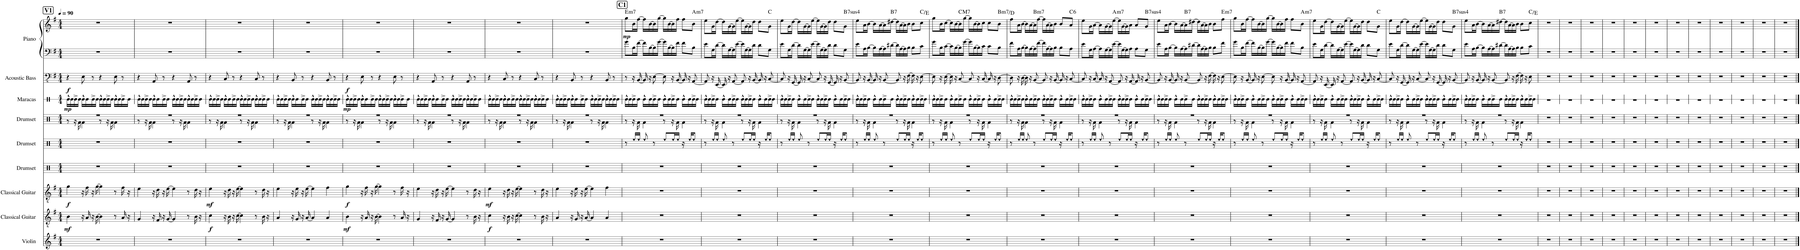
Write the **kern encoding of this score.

**kern	**kern	**dynam	**kern	**dynam	**kern	**kern	**kern	**kern	**dynam	**kern	**dynam	**kern	**kern	**dynam	**harte
*part9	*part8	*part8	*part7	*part7	*part6	*part5	*part4	*part3	*part3	*part2	*part2	*part1	*part1	*part1	*part1
*staff10	*staff9	*staff9	*staff8	*staff8	*staff7	*staff6	*staff5	*staff4	*staff4	*staff3	*staff3	*staff2	*staff1	*staff1/2	*
*I"Violin	*I"Classical Guitar	*	*I"Classical Guitar	*	*I"Drumset	*I"Drumset	*I"Drumset	*I"Maracas	*	*I"Acoustic Bass	*	*I"Piano	*	*	*
*I'Vln.	*I'Guit.	*	*I'Guit.	*	*I'Drs.	*I'Drs.	*I'Drs.	*I'Mrcs.	*	*I'Bass	*	*I'Pno.	*	*	*
*	*	*	*	*	*	*	*	*stria1	*	*	*	*	*	*	*
*clefG2	*clefGv2	*	*clefGv2	*	*clefX	*clefX	*clefX	*clefX	*	*clefFv4	*	*clefF4	*clefG2	*	*
*k[f#]	*k[f#]	*	*k[f#]	*	*k[]	*k[]	*k[]	*k[]	*	*k[f#]	*	*k[f#]	*k[f#]	*	*
*M4/4	*M4/4	*	*M4/4	*	*M4/4	*M4/4	*M4/4	*M4/4	*	*M4/4	*	*M4/4	*M4/4	*	*
*MM90	*MM90	*	*MM90	*	*MM90	*MM90	*MM90	*MM90	*	*MM90	*	*MM90	*MM90	*	*
!!LO:REH:place=s1:a:B:cj:fs=14:t=V1
=1	=1	=1	=1	=1	=1	=1	=1	=1	=1	=1	=1	=1	=1	=1	=1
*	*	*	*	*	*	*	*^	*	*	*	*	*	*	*	*
!	!	!LO:DY:b	!	!LO:DY:b	!	!	!	!	!	!LO:DY:b	!	!LO:DY:b	!	!	!	!
1r	4B\	mf	4g\	f	1r	1r	1r	8r	16Re^^\LL	mp	4r	f	1r	1r	.	.
.	.	.	.	.	.	.	.	.	16Re\	.	.	.	.	.	.	.
.	.	.	.	.	.	.	.	16r	16Re^\	.	.	.	.	.	.	.
.	.	.	.	.	.	.	.	16Rf\	16Re\JJ	.	.	.	.	.	.	.
.	16r	.	16r	.	.	.	.	4Rf\	16Re^^\LL	.	8EE\	.	.	.	.	.
.	16A/	.	16f#\	.	.	.	.	.	16Re\	.	.	.	.	.	.	.
.	16r	.	16r	.	.	.	.	.	16Re^\	.	8r	.	.	.	.	.
.	[16B\	.	[16g\	.	.	.	.	.	16Re\JJ	.	.	.	.	.	.	.
.	4B\]	.	4g\]	.	.	.	.	8r	16Re^^\LL	.	4r	.	.	.	.	.
.	.	.	.	.	.	.	.	.	16Re\	.	.	.	.	.	.	.
.	.	.	.	.	.	.	.	16r	16Re^\	.	.	.	.	.	.	.
.	.	.	.	.	.	.	.	16Rf\	16Re\JJ	.	.	.	.	.	.	.
.	8r	.	8r	.	.	.	.	4Rf\	16Re^^\LL	.	8EE\	.	.	.	.	.
.	.	.	.	.	.	.	.	.	16Re\	.	.	.	.	.	.	.
.	16A/	.	16f#\	.	.	.	.	.	16Re^\	.	8r	.	.	.	.	.
.	16r	.	16r	.	.	.	.	.	16Re\JJ	.	.	.	.	.	.	.
=2	=2	=2	=2	=2	=2	=2	=2	=2	=2	=2	=2	=2	=2	=2	=2	=2
1r	4G/	.	4e\	.	1r	1r	1r	8r	16Re^^\LL	.	4r	.	1r	1r	.	.
.	.	.	.	.	.	.	.	.	16Re\	.	.	.	.	.	.	.
.	.	.	.	.	.	.	.	16r	16Re^\	.	.	.	.	.	.	.
.	.	.	.	.	.	.	.	16Rf\	16Re\JJ	.	.	.	.	.	.	.
.	16r	.	16r	.	.	.	.	4Rf\	16Re^^\LL	.	8AAA/	.	.	.	.	.
.	16F#/	.	16d\	.	.	.	.	.	16Re\	.	.	.	.	.	.	.
.	16r	.	16r	.	.	.	.	.	16Re^\	.	8r	.	.	.	.	.
.	[16G/	.	[16e\	.	.	.	.	.	16Re\JJ	.	.	.	.	.	.	.
.	4G/]	.	4e\]	.	.	.	.	8r	16Re^^\LL	.	4r	.	.	.	.	.
.	.	.	.	.	.	.	.	.	16Re\	.	.	.	.	.	.	.
.	.	.	.	.	.	.	.	16r	16Re^\	.	.	.	.	.	.	.
.	.	.	.	.	.	.	.	16Rf\	16Re\JJ	.	.	.	.	.	.	.
.	8r	.	8r	.	.	.	.	4Rf\	16Re^^\LL	.	8AAA/	.	.	.	.	.
.	.	.	.	.	.	.	.	.	16Re\	.	.	.	.	.	.	.
.	16B\	.	16d\	.	.	.	.	.	16Re^\	.	8r	.	.	.	.	.
.	16r	.	16r	.	.	.	.	.	16Re\JJ	.	.	.	.	.	.	.
=3	=3	=3	=3	=3	=3	=3	=3	=3	=3	=3	=3	=3	=3	=3	=3	=3
!	!	!LO:DY:b	!	!LO:DY:b	!	!	!	!	!	!	!	!	!	!	!	!
1r	4c\	f	4e\	mf	1r	1r	1r	8r	16Re^^\LL	.	4r	.	1r	1r	.	.
.	.	.	.	.	.	.	.	.	16Re\	.	.	.	.	.	.	.
.	.	.	.	.	.	.	.	16r	16Re^\	.	.	.	.	.	.	.
.	.	.	.	.	.	.	.	16Rf\	16Re\JJ	.	.	.	.	.	.	.
.	16r	.	16r	.	.	.	.	4Rf\	16Re^^\LL	.	8CC/	.	.	.	.	.
.	16B\	.	16d\	.	.	.	.	.	16Re\	.	.	.	.	.	.	.
.	16r	.	16r	.	.	.	.	.	16Re^\	.	8r	.	.	.	.	.
.	[16c\	.	[16e\	.	.	.	.	.	16Re\JJ	.	.	.	.	.	.	.
.	4c\]	.	4e\]	.	.	.	.	8r	16Re^^\LL	.	4r	.	.	.	.	.
.	.	.	.	.	.	.	.	.	16Re\	.	.	.	.	.	.	.
.	.	.	.	.	.	.	.	16r	16Re^\	.	.	.	.	.	.	.
.	.	.	.	.	.	.	.	16Rf\	16Re\JJ	.	.	.	.	.	.	.
.	8r	.	8r	.	.	.	.	4Rf\	16Re^^\LL	.	8CC/	.	.	.	.	.
.	.	.	.	.	.	.	.	.	16Re\	.	.	.	.	.	.	.
.	16B\	.	16d\	.	.	.	.	.	16Re^\	.	8r	.	.	.	.	.
.	16r	.	16r	.	.	.	.	.	16Re\JJ	.	.	.	.	.	.	.
=4	=4	=4	=4	=4	=4	=4	=4	=4	=4	=4	=4	=4	=4	=4	=4	=4
1r	4A/	.	4e\	.	1r	1r	1r	8r	16Re^^\LL	.	4r	.	1r	1r	.	.
.	.	.	.	.	.	.	.	.	16Re\	.	.	.	.	.	.	.
.	.	.	.	.	.	.	.	16r	16Re^\	.	.	.	.	.	.	.
.	.	.	.	.	.	.	.	16Rf\	16Re\JJ	.	.	.	.	.	.	.
.	16r	.	16r	.	.	.	.	4Rf\	16Re^^\LL	.	8BBB/	.	.	.	.	.
.	16G/	.	16e\	.	.	.	.	.	16Re\	.	.	.	.	.	.	.
.	16r	.	16r	.	.	.	.	.	16Re^\	.	8r	.	.	.	.	.
.	[16A/	.	[16e\	.	.	.	.	.	16Re\JJ	.	.	.	.	.	.	.
.	4A/]	.	4e\]	.	.	.	.	8r	16Re^^\LL	.	4r	.	.	.	.	.
.	.	.	.	.	.	.	.	.	16Re\	.	.	.	.	.	.	.
.	.	.	.	.	.	.	.	16r	16Re^\	.	.	.	.	.	.	.
.	.	.	.	.	.	.	.	16Rf\	16Re\JJ	.	.	.	.	.	.	.
.	4A/	.	4f#\	.	.	.	.	4Rf\	16Re^^\LL	.	8BBB/	.	.	.	.	.
.	.	.	.	.	.	.	.	.	16Re\	.	.	.	.	.	.	.
.	.	.	.	.	.	.	.	.	16Re^\	.	8r	.	.	.	.	.
.	.	.	.	.	.	.	.	.	16Re\JJ	.	.	.	.	.	.	.
=5	=5	=5	=5	=5	=5	=5	=5	=5	=5	=5	=5	=5	=5	=5	=5	=5
!	!	!LO:DY:b	!	!LO:DY:b	!	!	!	!	!	!LO:DY:b	!	!LO:DY:b	!	!	!	!
1r	4B\	mf	4g\	f	1r	1r	1r	8r	16Re^^\LL	mp	4r	f	1r	1r	.	.
.	.	.	.	.	.	.	.	.	16Re\	.	.	.	.	.	.	.
.	.	.	.	.	.	.	.	16r	16Re^\	.	.	.	.	.	.	.
.	.	.	.	.	.	.	.	16Rf\	16Re\JJ	.	.	.	.	.	.	.
.	16r	.	16r	.	.	.	.	4Rf\	16Re^^\LL	.	8EE\	.	.	.	.	.
.	16A/	.	16f#\	.	.	.	.	.	16Re\	.	.	.	.	.	.	.
.	16r	.	16r	.	.	.	.	.	16Re^\	.	8r	.	.	.	.	.
.	[16B\	.	[16g\	.	.	.	.	.	16Re\JJ	.	.	.	.	.	.	.
.	4B\]	.	4g\]	.	.	.	.	8r	16Re^^\LL	.	4r	.	.	.	.	.
.	.	.	.	.	.	.	.	.	16Re\	.	.	.	.	.	.	.
.	.	.	.	.	.	.	.	16r	16Re^\	.	.	.	.	.	.	.
.	.	.	.	.	.	.	.	16Rf\	16Re\JJ	.	.	.	.	.	.	.
.	8r	.	8r	.	.	.	.	4Rf\	16Re^^\LL	.	8EE\	.	.	.	.	.
.	.	.	.	.	.	.	.	.	16Re\	.	.	.	.	.	.	.
.	16A/	.	16f#\	.	.	.	.	.	16Re^\	.	8r	.	.	.	.	.
.	16r	.	16r	.	.	.	.	.	16Re\JJ	.	.	.	.	.	.	.
=6	=6	=6	=6	=6	=6	=6	=6	=6	=6	=6	=6	=6	=6	=6	=6	=6
1r	4G/	.	4e\	.	1r	1r	1r	8r	16Re^^\LL	.	4r	.	1r	1r	.	.
.	.	.	.	.	.	.	.	.	16Re\	.	.	.	.	.	.	.
.	.	.	.	.	.	.	.	16r	16Re^\	.	.	.	.	.	.	.
.	.	.	.	.	.	.	.	16Rf\	16Re\JJ	.	.	.	.	.	.	.
.	16r	.	16r	.	.	.	.	4Rf\	16Re^^\LL	.	8AAA/	.	.	.	.	.
.	16F#/	.	16d\	.	.	.	.	.	16Re\	.	.	.	.	.	.	.
.	16r	.	16r	.	.	.	.	.	16Re^\	.	8r	.	.	.	.	.
.	[16G/	.	[16e\	.	.	.	.	.	16Re\JJ	.	.	.	.	.	.	.
.	4G/]	.	4e\]	.	.	.	.	8r	16Re^^\LL	.	4r	.	.	.	.	.
.	.	.	.	.	.	.	.	.	16Re\	.	.	.	.	.	.	.
.	.	.	.	.	.	.	.	16r	16Re^\	.	.	.	.	.	.	.
.	.	.	.	.	.	.	.	16Rf\	16Re\JJ	.	.	.	.	.	.	.
.	8r	.	8r	.	.	.	.	4Rf\	16Re^^\LL	.	8AAA/	.	.	.	.	.
.	.	.	.	.	.	.	.	.	16Re\	.	.	.	.	.	.	.
.	16B\	.	16d\	.	.	.	.	.	16Re^\	.	8r	.	.	.	.	.
.	16r	.	16r	.	.	.	.	.	16Re\JJ	.	.	.	.	.	.	.
=7	=7	=7	=7	=7	=7	=7	=7	=7	=7	=7	=7	=7	=7	=7	=7	=7
!	!	!LO:DY:b	!	!LO:DY:b	!	!	!	!	!	!	!	!	!	!	!	!
1r	4c\	f	4e\	mf	1r	1r	1r	8r	16Re^^\LL	.	4r	.	1r	1r	.	.
.	.	.	.	.	.	.	.	.	16Re\	.	.	.	.	.	.	.
.	.	.	.	.	.	.	.	16r	16Re^\	.	.	.	.	.	.	.
.	.	.	.	.	.	.	.	16Rf\	16Re\JJ	.	.	.	.	.	.	.
.	16r	.	16r	.	.	.	.	4Rf\	16Re^^\LL	.	8CC/	.	.	.	.	.
.	16B\	.	16d\	.	.	.	.	.	16Re\	.	.	.	.	.	.	.
.	16r	.	16r	.	.	.	.	.	16Re^\	.	8r	.	.	.	.	.
.	[16c\	.	[16e\	.	.	.	.	.	16Re\JJ	.	.	.	.	.	.	.
.	4c\]	.	4e\]	.	.	.	.	8r	16Re^^\LL	.	4r	.	.	.	.	.
.	.	.	.	.	.	.	.	.	16Re\	.	.	.	.	.	.	.
.	.	.	.	.	.	.	.	16r	16Re^\	.	.	.	.	.	.	.
.	.	.	.	.	.	.	.	16Rf\	16Re\JJ	.	.	.	.	.	.	.
.	8r	.	8r	.	.	.	.	4Rf\	16Re^^\LL	.	8CC/	.	.	.	.	.
.	.	.	.	.	.	.	.	.	16Re\	.	.	.	.	.	.	.
.	16B\	.	16d\	.	.	.	.	.	16Re^\	.	8r	.	.	.	.	.
.	16r	.	16r	.	.	.	.	.	16Re\JJ	.	.	.	.	.	.	.
=8	=8	=8	=8	=8	=8	=8	=8	=8	=8	=8	=8	=8	=8	=8	=8	=8
1r	4A/	.	4e\	.	1r	1r	1r	8r	16Re^^\LL	.	4r	.	1r	1r	.	.
.	.	.	.	.	.	.	.	.	16Re\	.	.	.	.	.	.	.
.	.	.	.	.	.	.	.	16r	16Re^\	.	.	.	.	.	.	.
.	.	.	.	.	.	.	.	16Rf\	16Re\JJ	.	.	.	.	.	.	.
.	16r	.	16r	.	.	.	.	4Rf\	16Re^^\LL	.	8BBB/	.	.	.	.	.
.	16G/	.	16e\	.	.	.	.	.	16Re\	.	.	.	.	.	.	.
.	16r	.	16r	.	.	.	.	.	16Re^\	.	8r	.	.	.	.	.
.	[16A/	.	[16e\	.	.	.	.	.	16Re\JJ	.	.	.	.	.	.	.
.	4A/]	.	4e\]	.	.	.	.	8r	16Re^^\LL	.	4r	.	.	.	.	.
.	.	.	.	.	.	.	.	.	16Re\	.	.	.	.	.	.	.
.	.	.	.	.	.	.	.	16r	16Re^\	.	.	.	.	.	.	.
.	.	.	.	.	.	.	.	16Rf\	16Re\JJ	.	.	.	.	.	.	.
.	4A/	.	4f#\	.	.	.	.	4Rf\	16Re^^\LL	.	8BBB/	.	.	.	.	.
.	.	.	.	.	.	.	.	.	16Re\	.	.	.	.	.	.	.
.	.	.	.	.	.	.	.	.	16Re^\	.	8r	.	.	.	.	.
.	.	.	.	.	.	.	.	.	16Re\JJ	.	.	.	.	.	.	.
!!LO:REH:place=s1:a:B:cj:fs=14:t=C1
=9	=9	=9	=9	=9	=9	=9	=9	=9	=9	=9	=9	=9	=9	=9	=9	=9
!	!	!	!	!	!	!	!	!	!	!	!	!	!	!	!LO:DY:b	!LO:H:kt=m7
1r	1r	.	1r	.	1r	8r	1r	8r	16Re^^\LL	.	8r	.	8g\L	8gg\L	mp	E:min7
.	.	.	.	.	.	.	.	.	16Re\	.	.	.	.	.	.	.
.	.	.	.	.	.	16Ree/LL	.	16r	16Re^\	.	16r	.	16B\L	16b\L	.	.
.	.	.	.	.	.	16Ree/JJ	.	16Rf\	16Re\JJ	.	[16BBB/	.	[16f#\JJ	[16ff#\JJ	.	.
.	.	.	.	.	.	8Ree/	.	4Rf\	16Re^^\LL	.	16BBB/]	.	16f#\LL]	16ff#\LL]	.	.
.	.	.	.	.	.	.	.	.	16Re\	.	16r	.	[16B\	[16b\	.	.
.	.	.	.	.	.	8r	.	.	16Re^\	.	[8EE\	.	16B\]	16b\]	.	.
.	.	.	.	.	.	.	.	.	16Re\JJ	.	.	.	[16g\JJ	[16gg\JJ	.	.
.	.	.	.	.	.	8Ree/L	.	8r	16Re^^\LL	.	8EE\]	.	16g\LL]	16gg\LL]	.	.
.	.	.	.	.	.	.	.	.	16Re\	.	.	.	[16B\	[16b\	.	.
.	.	.	.	.	.	16Ree/L	.	16r	16Re^\	.	16r	.	16B\]	16b\]	.	.
.	.	.	.	.	.	16Ree/JJ	.	16Rf\	16Re\JJ	.	[16BBB/	.	16f#\JJ	16ff#\JJ	.	.
.	.	.	.	.	.	16r	.	4Rf\	16Re^^\LL	.	16BBB/]	.	8f#\L	8ff#\L	.	.
.	.	.	.	.	.	16Ree/KL	.	.	16Re\	.	16r	.	.	.	.	.
!	!	!	!	!	!	!	!	!	!	!	!	!	!	!	!	!LO:H:kt=m7
.	.	.	.	.	.	8Ree/J	.	.	16Re^\	.	[8AAA/	.	8B\J	8b\J	.	A:min7
.	.	.	.	.	.	.	.	.	16Re\JJ	.	.	.	.	.	.	.
=10	=10	=10	=10	=10	=10	=10	=10	=10	=10	=10	=10	=10	=10	=10	=10	=10
1r	1r	.	1r	.	1r	8r	1r	8r	16Re^^\LL	.	8AAA/]	.	8e\L	8ee\L	.	.
.	.	.	.	.	.	.	.	.	16Re\	.	.	.	.	.	.	.
.	.	.	.	.	.	16Ree/LL	.	16r	16Re^\	.	16r	.	16G\L	16g\L	.	.
.	.	.	.	.	.	16Ree/JJ	.	16Rf\	16Re\JJ	.	[16EEE/	.	[16d\JJ	[16dd\JJ	.	.
.	.	.	.	.	.	8Ree/	.	4Rf\	16Re^^\LL	.	16EEE/]	.	16d\LL]	16dd\LL]	.	.
.	.	.	.	.	.	.	.	.	16Re\	.	16r	.	[16G\	[16g\	.	.
.	.	.	.	.	.	8r	.	.	16Re^\	.	[8AAA/	.	16G\]	16g\]	.	.
.	.	.	.	.	.	.	.	.	16Re\JJ	.	.	.	[16e\JJ	[16ee\JJ	.	.
.	.	.	.	.	.	8Ree/L	.	8r	16Re^^\LL	.	8AAA/]	.	16e\LL]	16ee\LL]	.	.
.	.	.	.	.	.	.	.	.	16Re\	.	.	.	[16G\	[16g\	.	.
.	.	.	.	.	.	16Ree/L	.	16r	16Re^\	.	16r	.	16G\]	16g\]	.	.
.	.	.	.	.	.	16Ree/JJ	.	16Rf\	16Re\JJ	.	[16BBB/	.	16d\JJ	16dd\JJ	.	.
.	.	.	.	.	.	16r	.	4Rf\	16Re^^\LL	.	16BBB/]	.	8d\L	8dd\L	.	.
.	.	.	.	.	.	16Ree/KL	.	.	16Re\	.	16r	.	.	.	.	.
.	.	.	.	.	.	8Ree/J	.	.	16Re^\	.	[8CC/	.	8G\J	8g\J	.	C:maj
.	.	.	.	.	.	.	.	.	16Re\JJ	.	.	.	.	.	.	.
=11	=11	=11	=11	=11	=11	=11	=11	=11	=11	=11	=11	=11	=11	=11	=11	=11
1r	1r	.	1r	.	1r	8r	1r	8r	16Re^^\LL	.	8CC/]	.	8e\L	8ee\L	.	.
.	.	.	.	.	.	.	.	.	16Re\	.	.	.	.	.	.	.
.	.	.	.	.	.	16Ree/LL	.	16r	16Re^\	.	16r	.	16G\L	16g\L	.	.
.	.	.	.	.	.	16Ree/JJ	.	16Rf\	16Re\JJ	.	[16GGG/	.	[16d\JJ	[16dd\JJ	.	.
.	.	.	.	.	.	8Ree/	.	4Rf\	16Re^^\LL	.	16GGG/]	.	16d\LL]	16dd\LL]	.	.
.	.	.	.	.	.	.	.	.	16Re\	.	16r	.	[16G\	[16g\	.	.
.	.	.	.	.	.	8r	.	.	16Re^\	.	[8CC/	.	16G\]	16g\]	.	.
.	.	.	.	.	.	.	.	.	16Re\JJ	.	.	.	[16e\JJ	[16ee\JJ	.	.
.	.	.	.	.	.	8Ree/L	.	8r	16Re^^\LL	.	8CC/]	.	16e\LL]	16ee\LL]	.	.
.	.	.	.	.	.	.	.	.	16Re\	.	.	.	[16G\	[16g\	.	.
.	.	.	.	.	.	16Ree/L	.	16r	16Re^\	.	16r	.	16G\]	16g\]	.	.
.	.	.	.	.	.	16Ree/JJ	.	16Rf\	16Re\JJ	.	[16GGG/	.	16d\JJ	16dd\JJ	.	.
.	.	.	.	.	.	16r	.	4Rf\	16Re^^\LL	.	16GGG/]	.	8d\L	8dd\L	.	.
.	.	.	.	.	.	16Ree/KL	.	.	16Re\	.	16r	.	.	.	.	.
!	!	!	!	!	!	!	!	!	!	!	!	!	!	!	!	!LO:H:kt=74
.	.	.	.	.	.	8Ree/J	.	.	16Re^\	.	[8BBB/	.	8G\J	8g\J	.	B:sus4(7)
.	.	.	.	.	.	.	.	.	16Re\JJ	.	.	.	.	.	.	.
=12	=12	=12	=12	=12	=12	=12	=12	=12	=12	=12	=12	=12	=12	=12	=12	=12
1r	1r	.	1r	.	1r	8r	1r	8r	16Re^^\LL	.	8BBB/]	.	8e\L	8ee\L	.	.
.	.	.	.	.	.	.	.	.	16Re\	.	.	.	.	.	.	.
.	.	.	.	.	.	16Ree/LL	.	16r	16Re^\	.	16r	.	16A\L	16a\L	.	.
.	.	.	.	.	.	16Ree/JJ	.	16Rf\	16Re\JJ	.	[16BBB/	.	[16B\JJ	[16b\JJ	.	.
.	.	.	.	.	.	8Ree/	.	4Rf\	16Re^^\LL	.	16BBB/]	.	16B\LL]	16b\LL]	.	.
.	.	.	.	.	.	.	.	.	16Re\	.	16r	.	[16A\	[16a\	.	.
.	.	.	.	.	.	8r	.	.	16Re^\	.	[8BBB/	.	16A\]	16a\]	.	.
!	!	!	!	!	!	!	!	!	!	!	!	!	!	!	!	!LO:H:kt=7
.	.	.	.	.	.	.	.	.	16Re\JJ	.	.	.	[16d#X\JJ	[16dd#X\JJ	.	B:7
.	.	.	.	.	.	8Ree/L	.	8r	16Re^^\LL	.	8BBB/]	.	16d#\LL]	16dd#\LL]	.	.
.	.	.	.	.	.	.	.	.	16Re\	.	.	.	[16A\	[16a\	.	.
.	.	.	.	.	.	16Ree/L	.	16r	16Re^\	.	16r	.	16A\]	16a\]	.	.
.	.	.	.	.	.	16Ree/JJ	.	16Rf\	16Re\JJ	.	[16FF#\	.	16B\JJ	16b\JJ	.	.
.	.	.	.	.	.	16r	.	4Rf\	16Re^^\LL	.	16FF#\]	.	8B\L	8b\L	.	.
.	.	.	.	.	.	16Ree/KL	.	.	16Re\	.	16r	.	.	.	.	.
.	.	.	.	.	.	8Ree/J	.	.	16Re^\	.	[8EE\	.	8c\J	8cc\J	.	C:maj/3
.	.	.	.	.	.	.	.	.	16Re\JJ	.	.	.	.	.	.	.
=13	=13	=13	=13	=13	=13	=13	=13	=13	=13	=13	=13	=13	=13	=13	=13	=13
1r	1r	.	1r	.	1r	8r	1r	8r	16Re^^\LL	.	8EE\]	.	8g\L	8gg\L	.	.
.	.	.	.	.	.	.	.	.	16Re\	.	.	.	.	.	.	.
.	.	.	.	.	.	16Ree/LL	.	16r	16Re^\	.	16r	.	16B\L	16b\L	.	.
.	.	.	.	.	.	16Ree/JJ	.	16Rf\	16Re\JJ	.	[16EE\	.	[16c\JJ	[16cc\JJ	.	.
.	.	.	.	.	.	8Ree/	.	4Rf\	16Re^^\LL	.	16EE\]	.	16c\LL]	16cc\LL]	.	.
.	.	.	.	.	.	.	.	.	16Re\	.	16r	.	[16B\	[16b\	.	.
!	!	!	!	!	!	!	!	!	!	!	!	!	!	!	!	!LO:H:kt=M7
.	.	.	.	.	.	8r	.	.	16Re^\	.	[8CC/	.	16B\]	16b\]	.	C:maj7
.	.	.	.	.	.	.	.	.	16Re\JJ	.	.	.	[16g\JJ	[16gg\JJ	.	.
.	.	.	.	.	.	8Ree/L	.	8r	16Re^^\LL	.	8CC/]	.	16g\LL]	16gg\LL]	.	.
.	.	.	.	.	.	.	.	.	16Re\	.	.	.	[16B\	[16b\	.	.
.	.	.	.	.	.	16Ree/L	.	16r	16Re^\	.	16r	.	16B\]	16b\]	.	.
.	.	.	.	.	.	16Ree/JJ	.	16Rf\	16Re\JJ	.	[16CC/	.	16c\JJ	16cc\JJ	.	.
.	.	.	.	.	.	16r	.	4Rf\	16Re^^\LL	.	16CC/]	.	8c\L	8cc\L	.	.
.	.	.	.	.	.	16Ree/KL	.	.	16Re\	.	16r	.	.	.	.	.
!	!	!	!	!	!	!	!	!	!	!	!	!	!	!	!	!LO:H:kt=m7
.	.	.	.	.	.	8Ree/J	.	.	16Re^\	.	[8DD\	.	8B\J	8b\J	.	B:min7/b3
.	.	.	.	.	.	.	.	.	16Re\JJ	.	.	.	.	.	.	.
=14	=14	=14	=14	=14	=14	=14	=14	=14	=14	=14	=14	=14	=14	=14	=14	=14
1r	1r	.	1r	.	1r	8r	1r	8r	16Re^^\LL	.	8DD\]	.	8f#\L	8ff#\L	.	.
.	.	.	.	.	.	.	.	.	16Re\	.	.	.	.	.	.	.
.	.	.	.	.	.	16Ree/LL	.	16r	16Re^\	.	16r	.	16A\L	16a\L	.	.
.	.	.	.	.	.	16Ree/JJ	.	16Rf\	16Re\JJ	.	[16DD\	.	[16B\JJ	[16b\JJ	.	.
.	.	.	.	.	.	8Ree/	.	4Rf\	16Re^^\LL	.	16DD\]	.	16B\LL]	16b\LL]	.	.
.	.	.	.	.	.	.	.	.	16Re\	.	16r	.	[16A\	[16a\	.	.
!	!	!	!	!	!	!	!	!	!	!	!	!	!	!	!	!LO:H:kt=m7
.	.	.	.	.	.	8r	.	.	16Re^\	.	[8BBB/	.	16A\]	16a\]	.	B:min7
.	.	.	.	.	.	.	.	.	16Re\JJ	.	.	.	[16f#\JJ	[16ff#\JJ	.	.
.	.	.	.	.	.	8Ree/L	.	8r	16Re^^\LL	.	8BBB/]	.	16f#\LL]	16ff#\LL]	.	.
.	.	.	.	.	.	.	.	.	16Re\	.	.	.	[16A\	[16a\	.	.
.	.	.	.	.	.	16Ree/L	.	16r	16Re^\	.	16r	.	16A\]	16a\]	.	.
.	.	.	.	.	.	16Ree/JJ	.	16Rf\	16Re\JJ	.	[16BBB/	.	16B\JJ	16b\JJ	.	.
.	.	.	.	.	.	16r	.	4Rf\	16Re^^\LL	.	16BBB/]	.	8B\L	8b/L	.	.
.	.	.	.	.	.	16Ree/KL	.	.	16Re\	.	16r	.	.	.	.	.
!	!	!	!	!	!	!	!	!	!	!	!	!	!	!	!	!LO:H:kt=6
.	.	.	.	.	.	8Ree/J	.	.	16Re^\	.	[8CC/	.	8A\J	8a/J	.	C:maj6
.	.	.	.	.	.	.	.	.	16Re\JJ	.	.	.	.	.	.	.
=15	=15	=15	=15	=15	=15	=15	=15	=15	=15	=15	=15	=15	=15	=15	=15	=15
1r	1r	.	1r	.	1r	8r	1r	8r	16Re^^\LL	.	8CC/]	.	8e\L	8ee\L	.	.
.	.	.	.	.	.	.	.	.	16Re\	.	.	.	.	.	.	.
.	.	.	.	.	.	16Ree/LL	.	16r	16Re^\	.	16r	.	16G\L	16g\L	.	.
.	.	.	.	.	.	16Ree/JJ	.	16Rf\	16Re\JJ	.	[16CC/	.	[16A\JJ	[16a\JJ	.	.
.	.	.	.	.	.	8Ree/	.	4Rf\	16Re^^\LL	.	16CC/]	.	16A\LL]	16a\LL]	.	.
.	.	.	.	.	.	.	.	.	16Re\	.	16r	.	[16G\	[16g\	.	.
.	.	.	.	.	.	8r	.	.	16Re^\	.	[8AAA/	.	16G\]	16g\]	.	.
!	!	!	!	!	!	!	!	!	!	!	!	!	!	!	!	!LO:H:kt=m7
.	.	.	.	.	.	.	.	.	16Re\JJ	.	.	.	[16e\JJ	[16ee\JJ	.	A:min7
.	.	.	.	.	.	8Ree/L	.	8r	16Re^^\LL	.	8AAA/]	.	16e\LL]	16ee\LL]	.	.
.	.	.	.	.	.	.	.	.	16Re\	.	.	.	[16G\	[16g\	.	.
.	.	.	.	.	.	16Ree/L	.	16r	16Re^\	.	16r	.	16G\]	16g\]	.	.
.	.	.	.	.	.	16Ree/JJ	.	16Rf\	16Re\JJ	.	[16AAA/	.	16A\JJ	16a\JJ	.	.
.	.	.	.	.	.	16r	.	4Rf\	16Re^^\LL	.	16AAA/]	.	8A\L	8a/L	.	.
.	.	.	.	.	.	16Ree/KL	.	.	16Re\	.	16r	.	.	.	.	.
!	!	!	!	!	!	!	!	!	!	!	!	!	!	!	!	!LO:H:kt=74
.	.	.	.	.	.	8Ree/J	.	.	16Re^\	.	[8BBB/	.	8G\J	8g/J	.	B:sus4(7)
.	.	.	.	.	.	.	.	.	16Re\JJ	.	.	.	.	.	.	.
=16	=16	=16	=16	=16	=16	=16	=16	=16	=16	=16	=16	=16	=16	=16	=16	=16
1r	1r	.	1r	.	1r	8r	1r	8r	16Re^^\LL	.	8BBB/]	.	8e\L	8ee\L	.	.
.	.	.	.	.	.	.	.	.	16Re\	.	.	.	.	.	.	.
.	.	.	.	.	.	16Ree/LL	.	16r	16Re^\	.	16r	.	16A\L	16a\L	.	.
.	.	.	.	.	.	16Ree/JJ	.	16Rf\	16Re\JJ	.	[16BBB/	.	[16B\JJ	[16b\JJ	.	.
.	.	.	.	.	.	8Ree/	.	4Rf\	16Re^^\LL	.	16BBB/]	.	16B\LL]	16b\LL]	.	.
.	.	.	.	.	.	.	.	.	16Re\	.	16r	.	[16A\	[16a\	.	.
!	!	!	!	!	!	!	!	!	!	!	!	!	!	!	!	!LO:H:kt=7
.	.	.	.	.	.	8r	.	.	16Re^\	.	[8BBB/	.	16A\]	16a\]	.	B:7
.	.	.	.	.	.	.	.	.	16Re\JJ	.	.	.	[16d#X\JJ	[16dd#X\JJ	.	.
.	.	.	.	.	.	8Ree/L	.	8r	16Re^^\LL	.	8BBB/]	.	16d#\LL]	16dd#\LL]	.	.
.	.	.	.	.	.	.	.	.	16Re\	.	.	.	[16A\	[16a\	.	.
.	.	.	.	.	.	16Ree/L	.	16r	16Re^\	.	16r	.	16A\]	16a\]	.	.
.	.	.	.	.	.	16Ree/JJ	.	16Rf\	16Re\JJ	.	[16FF#\	.	16B\JJ	16b\JJ	.	.
.	.	.	.	.	.	16r	.	4Rf\	16Re^^\LL	.	16FF#\]	.	8B\L	8b\L	.	.
.	.	.	.	.	.	16Ree/KL	.	.	16Re\	.	16r	.	.	.	.	.
!	!	!	!	!	!	!	!	!	!	!	!	!	!	!	!	!LO:H:kt=m7
.	.	.	.	.	.	8Ree/J	.	.	16Re^\	.	[8EE\	.	8f#\J	8ff#\J	.	E:min7
.	.	.	.	.	.	.	.	.	16Re\JJ	.	.	.	.	.	.	.
=17	=17	=17	=17	=17	=17	=17	=17	=17	=17	=17	=17	=17	=17	=17	=17	=17
1r	1r	.	1r	.	1r	8r	1r	8r	16Re^^\LL	.	8EE\]	.	8g\L	8gg\L	.	.
.	.	.	.	.	.	.	.	.	16Re\	.	.	.	.	.	.	.
.	.	.	.	.	.	16Ree/LL	.	16r	16Re^\	.	16r	.	16B\L	16b\L	.	.
.	.	.	.	.	.	16Ree/JJ	.	16Rf\	16Re\JJ	.	[16BBB/	.	[16f#\JJ	[16ff#\JJ	.	.
.	.	.	.	.	.	8Ree/	.	4Rf\	16Re^^\LL	.	16BBB/]	.	16f#\LL]	16ff#\LL]	.	.
.	.	.	.	.	.	.	.	.	16Re\	.	16r	.	[16B\	[16b\	.	.
.	.	.	.	.	.	8r	.	.	16Re^\	.	[8EE\	.	16B\]	16b\]	.	.
.	.	.	.	.	.	.	.	.	16Re\JJ	.	.	.	[16g\JJ	[16gg\JJ	.	.
.	.	.	.	.	.	8Ree/L	.	8r	16Re^^\LL	.	8EE\]	.	16g\LL]	16gg\LL]	.	.
.	.	.	.	.	.	.	.	.	16Re\	.	.	.	[16B\	[16b\	.	.
.	.	.	.	.	.	16Ree/L	.	16r	16Re^\	.	16r	.	16B\]	16b\]	.	.
.	.	.	.	.	.	16Ree/JJ	.	16Rf\	16Re\JJ	.	[16BBB/	.	16f#\JJ	16ff#\JJ	.	.
.	.	.	.	.	.	16r	.	4Rf\	16Re^^\LL	.	16BBB/]	.	8f#\L	8ff#\L	.	.
.	.	.	.	.	.	16Ree/KL	.	.	16Re\	.	16r	.	.	.	.	.
!	!	!	!	!	!	!	!	!	!	!	!	!	!	!	!	!LO:H:kt=m7
.	.	.	.	.	.	8Ree/J	.	.	16Re^\	.	[8AAA/	.	8B\J	8b\J	.	A:min7
.	.	.	.	.	.	.	.	.	16Re\JJ	.	.	.	.	.	.	.
=18	=18	=18	=18	=18	=18	=18	=18	=18	=18	=18	=18	=18	=18	=18	=18	=18
1r	1r	.	1r	.	1r	8r	1r	8r	16Re^^\LL	.	8AAA/]	.	8e\L	8ee\L	.	.
.	.	.	.	.	.	.	.	.	16Re\	.	.	.	.	.	.	.
.	.	.	.	.	.	16Ree/LL	.	16r	16Re^\	.	16r	.	16G\L	16g\L	.	.
.	.	.	.	.	.	16Ree/JJ	.	16Rf\	16Re\JJ	.	[16EEE/	.	[16d\JJ	[16dd\JJ	.	.
.	.	.	.	.	.	8Ree/	.	4Rf\	16Re^^\LL	.	16EEE/]	.	16d\LL]	16dd\LL]	.	.
.	.	.	.	.	.	.	.	.	16Re\	.	16r	.	[16G\	[16g\	.	.
.	.	.	.	.	.	8r	.	.	16Re^\	.	[8AAA/	.	16G\]	16g\]	.	.
.	.	.	.	.	.	.	.	.	16Re\JJ	.	.	.	[16e\JJ	[16ee\JJ	.	.
.	.	.	.	.	.	8Ree/L	.	8r	16Re^^\LL	.	8AAA/]	.	16e\LL]	16ee\LL]	.	.
.	.	.	.	.	.	.	.	.	16Re\	.	.	.	[16G\	[16g\	.	.
.	.	.	.	.	.	16Ree/L	.	16r	16Re^\	.	16r	.	16G\]	16g\]	.	.
.	.	.	.	.	.	16Ree/JJ	.	16Rf\	16Re\JJ	.	[16BBB/	.	16d\JJ	16dd\JJ	.	.
.	.	.	.	.	.	16r	.	4Rf\	16Re^^\LL	.	16BBB/]	.	8d\L	8dd\L	.	.
.	.	.	.	.	.	16Ree/KL	.	.	16Re\	.	16r	.	.	.	.	.
.	.	.	.	.	.	8Ree/J	.	.	16Re^\	.	[8CC/	.	8G\J	8g\J	.	C:maj
.	.	.	.	.	.	.	.	.	16Re\JJ	.	.	.	.	.	.	.
=19	=19	=19	=19	=19	=19	=19	=19	=19	=19	=19	=19	=19	=19	=19	=19	=19
1r	1r	.	1r	.	1r	8r	1r	8r	16Re^^\LL	.	8CC/]	.	8e\L	8ee\L	.	.
.	.	.	.	.	.	.	.	.	16Re\	.	.	.	.	.	.	.
.	.	.	.	.	.	16Ree/LL	.	16r	16Re^\	.	16r	.	16G\L	16g\L	.	.
.	.	.	.	.	.	16Ree/JJ	.	16Rf\	16Re\JJ	.	[16GGG/	.	[16d\JJ	[16dd\JJ	.	.
.	.	.	.	.	.	8Ree/	.	4Rf\	16Re^^\LL	.	16GGG/]	.	16d\LL]	16dd\LL]	.	.
.	.	.	.	.	.	.	.	.	16Re\	.	16r	.	[16G\	[16g\	.	.
.	.	.	.	.	.	8r	.	.	16Re^\	.	[8CC/	.	16G\]	16g\]	.	.
.	.	.	.	.	.	.	.	.	16Re\JJ	.	.	.	[16e\JJ	[16ee\JJ	.	.
.	.	.	.	.	.	8Ree/L	.	8r	16Re^^\LL	.	8CC/]	.	16e\LL]	16ee\LL]	.	.
.	.	.	.	.	.	.	.	.	16Re\	.	.	.	[16G\	[16g\	.	.
.	.	.	.	.	.	16Ree/L	.	16r	16Re^\	.	16r	.	16G\]	16g\]	.	.
.	.	.	.	.	.	16Ree/JJ	.	16Rf\	16Re\JJ	.	[16GGG/	.	16d\JJ	16dd\JJ	.	.
.	.	.	.	.	.	16r	.	4Rf\	16Re^^\LL	.	16GGG/]	.	8d\L	8dd\L	.	.
.	.	.	.	.	.	16Ree/KL	.	.	16Re\	.	16r	.	.	.	.	.
!	!	!	!	!	!	!	!	!	!	!	!	!	!	!	!	!LO:H:kt=74
.	.	.	.	.	.	8Ree/J	.	.	16Re^\	.	[8BBB/	.	8G\J	8g\J	.	B:sus4(7)
.	.	.	.	.	.	.	.	.	16Re\JJ	.	.	.	.	.	.	.
=20	=20	=20	=20	=20	=20	=20	=20	=20	=20	=20	=20	=20	=20	=20	=20	=20
1r	1r	.	1r	.	1r	8r	1r	8r	16Re^^\LL	.	8BBB/]	.	8e\L	8ee\L	.	.
.	.	.	.	.	.	.	.	.	16Re\	.	.	.	.	.	.	.
.	.	.	.	.	.	16Ree/LL	.	16r	16Re^\	.	16r	.	16A\L	16a\L	.	.
.	.	.	.	.	.	16Ree/JJ	.	16Rf\	16Re\JJ	.	[16BBB/	.	[16B\JJ	[16b\JJ	.	.
.	.	.	.	.	.	8Ree/	.	4Rf\	16Re^^\LL	.	16BBB/]	.	16B\LL]	16b\LL]	.	.
.	.	.	.	.	.	.	.	.	16Re\	.	16r	.	[16A\	[16a\	.	.
.	.	.	.	.	.	8r	.	.	16Re^\	.	[8BBB/	.	16A\]	16a\]	.	.
!	!	!	!	!	!	!	!	!	!	!	!	!	!	!	!	!LO:H:kt=7
.	.	.	.	.	.	.	.	.	16Re\JJ	.	.	.	[16d#X\JJ	[16dd#X\JJ	.	B:7
.	.	.	.	.	.	8Ree/L	.	8r	16Re^^\LL	.	8BBB/]	.	16d#\LL]	16dd#\LL]	.	.
.	.	.	.	.	.	.	.	.	16Re\	.	.	.	[16A\	[16a\	.	.
.	.	.	.	.	.	16Ree/L	.	16r	16Re^\	.	16r	.	16A\]	16a\]	.	.
.	.	.	.	.	.	16Ree/JJ	.	16Rf\	16Re\JJ	.	[16FF#\	.	16B\JJ	16b\JJ	.	.
.	.	.	.	.	.	16r	.	4Rf\	16Re^^\LL	.	16FF#\]	.	8B\L	8b\L	.	.
.	.	.	.	.	.	16Ree/KL	.	.	16Re\	.	16r	.	.	.	.	.
.	.	.	.	.	.	8Ree/J	.	.	16Re^\	.	8EE\	.	8c\J	8cc\J	.	C:maj/3
.	.	.	.	.	.	.	.	.	16Re\JJ	.	.	.	.	.	.	.
*	*	*	*	*	*	*	*v	*v	*	*	*	*	*	*	*	*
=21	=21	=21	=21	=21	=21	=21	=21	=21	=21	=21	=21	=21	=21	=21	=21
1r	1r	.	1r	.	1r	1r	1r	1r	.	1r	.	1r	1r	.	.
=22	=22	=22	=22	=22	=22	=22	=22	=22	=22	=22	=22	=22	=22	=22	=22
1r	1r	.	1r	.	1r	1r	1r	1r	.	1r	.	1r	1r	.	.
=23	=23	=23	=23	=23	=23	=23	=23	=23	=23	=23	=23	=23	=23	=23	=23
1r	1r	.	1r	.	1r	1r	1r	1r	.	1r	.	1r	1r	.	.
=24	=24	=24	=24	=24	=24	=24	=24	=24	=24	=24	=24	=24	=24	=24	=24
1r	1r	.	1r	.	1r	1r	1r	1r	.	1r	.	1r	1r	.	.
=25	=25	=25	=25	=25	=25	=25	=25	=25	=25	=25	=25	=25	=25	=25	=25
1r	1r	.	1r	.	1r	1r	1r	1r	.	1r	.	1r	1r	.	.
=26	=26	=26	=26	=26	=26	=26	=26	=26	=26	=26	=26	=26	=26	=26	=26
1r	1r	.	1r	.	1r	1r	1r	1r	.	1r	.	1r	1r	.	.
=27	=27	=27	=27	=27	=27	=27	=27	=27	=27	=27	=27	=27	=27	=27	=27
1r	1r	.	1r	.	1r	1r	1r	1r	.	1r	.	1r	1r	.	.
=28	=28	=28	=28	=28	=28	=28	=28	=28	=28	=28	=28	=28	=28	=28	=28
1r	1r	.	1r	.	1r	1r	1r	1r	.	1r	.	1r	1r	.	.
=29	=29	=29	=29	=29	=29	=29	=29	=29	=29	=29	=29	=29	=29	=29	=29
1r	1r	.	1r	.	1r	1r	1r	1r	.	1r	.	1r	1r	.	.
=30	=30	=30	=30	=30	=30	=30	=30	=30	=30	=30	=30	=30	=30	=30	=30
1r	1r	.	1r	.	1r	1r	1r	1r	.	1r	.	1r	1r	.	.
=31	=31	=31	=31	=31	=31	=31	=31	=31	=31	=31	=31	=31	=31	=31	=31
1r	1r	.	1r	.	1r	1r	1r	1r	.	1r	.	1r	1r	.	.
=32	=32	=32	=32	=32	=32	=32	=32	=32	=32	=32	=32	=32	=32	=32	=32
1r	1r	.	1r	.	1r	1r	1r	1r	.	1r	.	1r	1r	.	.
==	==	==	==	==	==	==	==	==	==	==	==	==	==	==	==
*-	*-	*-	*-	*-	*-	*-	*-	*-	*-	*-	*-	*-	*-	*-	*-
